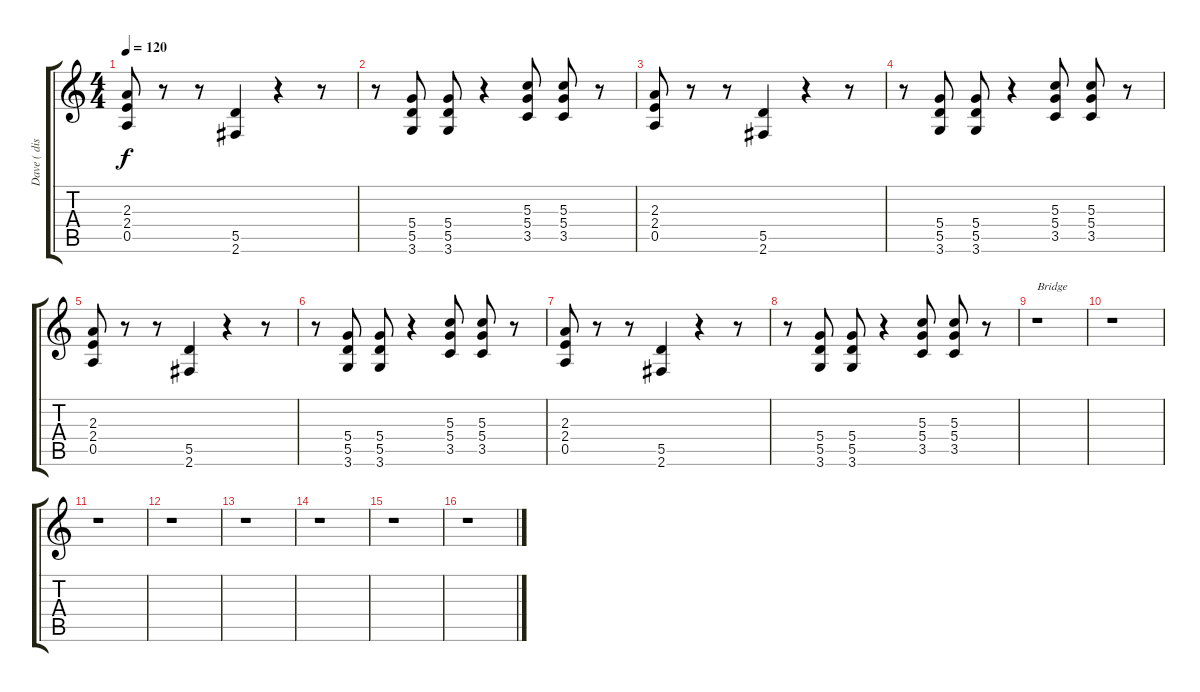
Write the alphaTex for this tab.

\track ("Dave ( distortion )" "Dave ( dis") {instrument distortionguitar}
\staff {score tabs}
\tuning (E4 B3 G3 D3 A2 E2) {hide}
\ts (4 4)
\tempo 120
\clef g2
\ks c
(2.3 2.4 0.5).8{dy f} r.8 r.8 (5.5 2.6).4 r.4 r.8 |
r.8 (5.4 5.5 3.6).8 (5.4 5.5 3.6).8 r.4 (5.3 5.4 3.5).8 (5.3 5.4 3.5).8 r.8 |
(2.3 2.4 0.5).8 r.8 r.8 (5.5 2.6).4 r.4 r.8 |
r.8 (5.4 5.5 3.6).8 (5.4 5.5 3.6).8 r.4 (5.3 5.4 3.5).8 (5.3 5.4 3.5).8 r.8 |
(2.3 2.4 0.5).8 r.8 r.8 (5.5 2.6).4 r.4 r.8 |
r.8 (5.4 5.5 3.6).8 (5.4 5.5 3.6).8 r.4 (5.3 5.4 3.5).8 (5.3 5.4 3.5).8 r.8 |
(2.3 2.4 0.5).8 r.8 r.8 (5.5 2.6).4 r.4 r.8 |
r.8 (5.4 5.5 3.6).8 (5.4 5.5 3.6).8 r.4 (5.3 5.4 3.5).8 (5.3 5.4 3.5).8 r.8 |
r.1{txt "Bridge"} |
r.1 |
r.1 |
r.1 |
r.1 |
r.1 |
r.1 |
r.1
